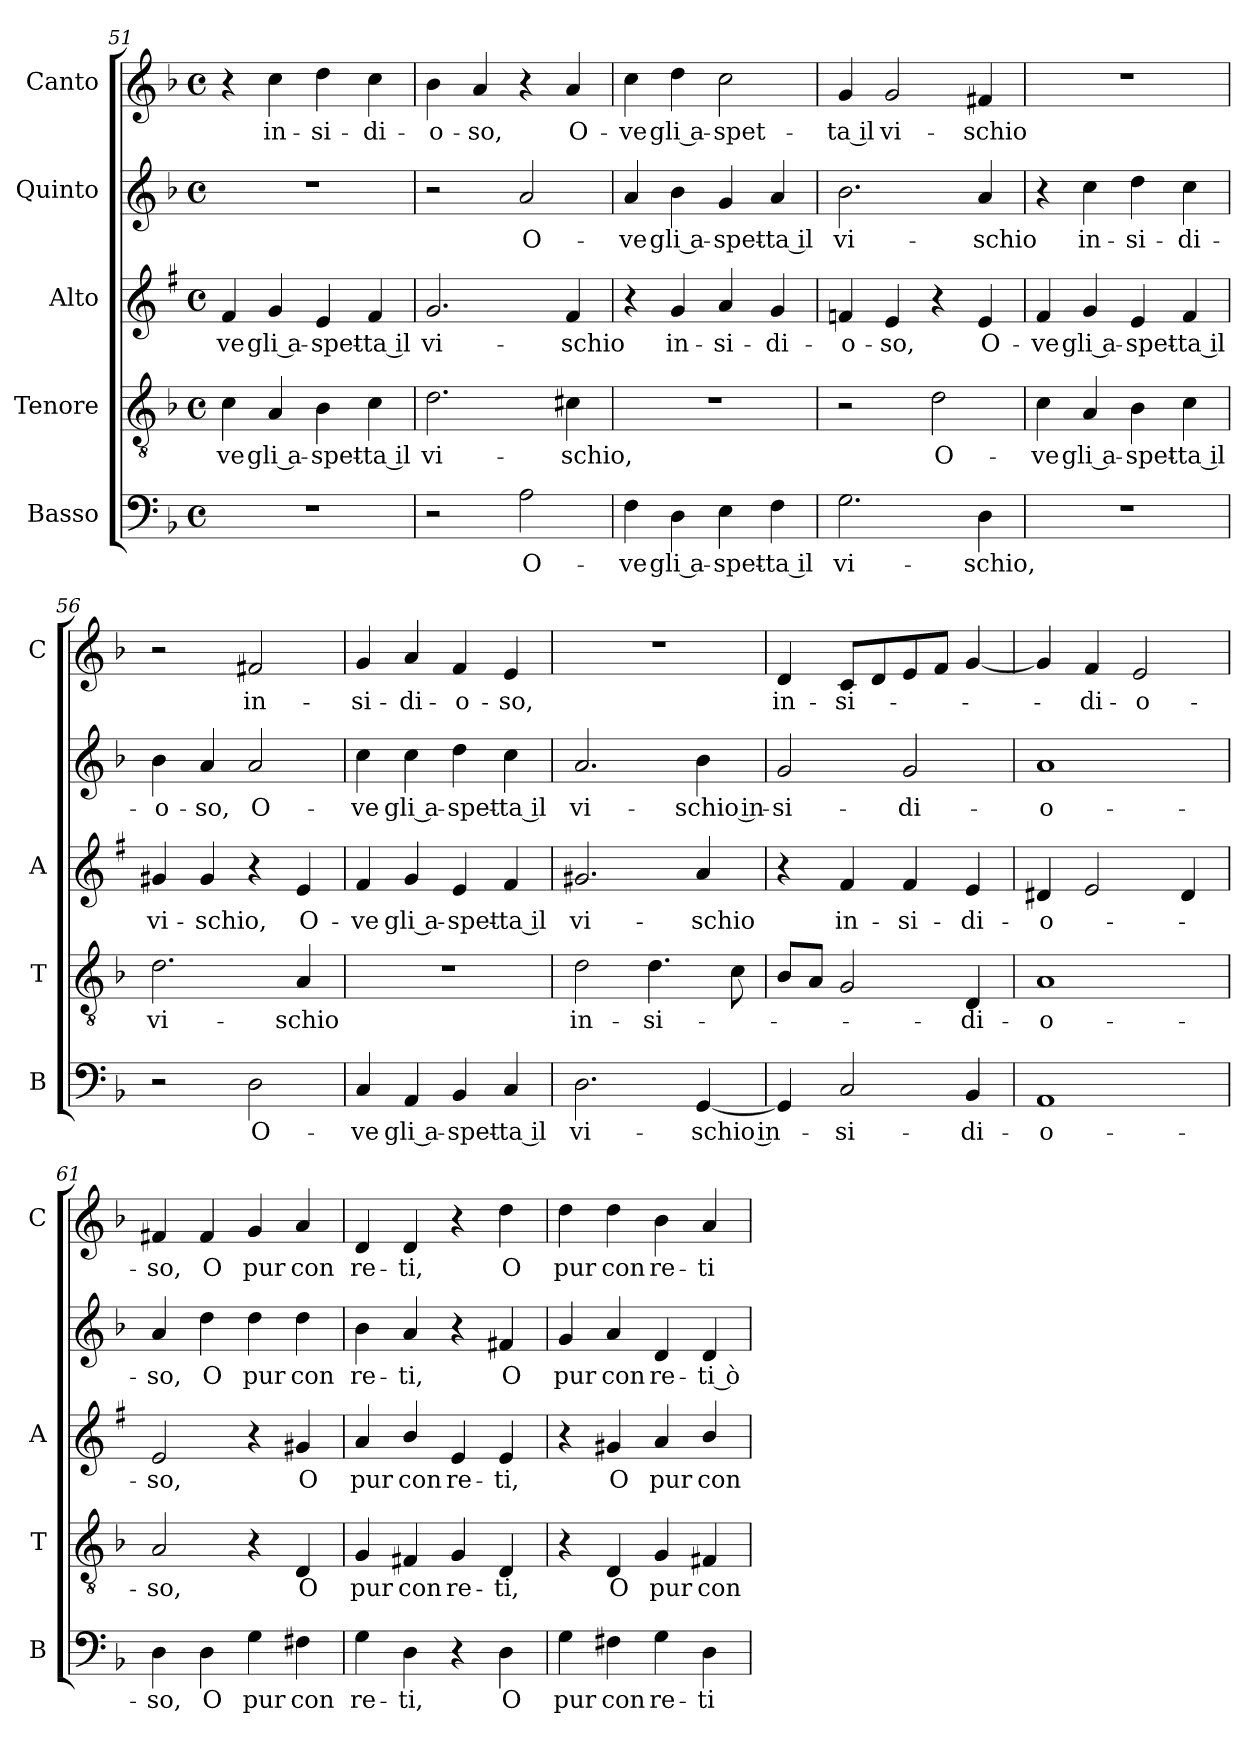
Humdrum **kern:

**kern	**text	**kern	**text	**kern	**text	**kern	**text	**kern	**text
*part5	*part5	*part4	*part4	*part3	*part3	*part2	*part2	*part1	*part1
*staff5	*staff5	*staff4	*staff4	*staff3	*staff3	*staff2	*staff2	*staff1	*staff1
*I"Basso	*	*I"Tenore	*	*I"Alto	*	*I"Quinto	*	*I"Canto	*
*I'B	*	*I'T	*	*I'A	*	*	*	*I'C	*
!!LO:PB:g=z
*clefF4	*	*clefGv2	*	*clefG2	*	*clefG2	*	*clefG2	*
*	*	*	*	*ITrd1c2	*	*	*	*	*
*k[b-]	*	*k[b-]	*	*k[b-]	*	*k[b-]	*	*k[b-]	*
*F:	*	*F:	*	*F:	*	*F:	*	*F:	*
*M4/4	*	*M4/4	*	*M4/4	*	*M4/4	*	*M4/4	*
*met(c)	*	*met(c)	*	*met(c)	*	*met(c)	*	*met(c)	*
=51	=51	=51	=51	=51	=51	=51	=51	=51	=51
!	!	!	!LO:LY:b	!	!LO:LY:b	!	!	!	!
1r	.	4c\	-ve	4e/	-ve	1r	.	4r	.
!	!	!	!LO:LY:b	!	!LO:LY:b	!	!	!	!LO:LY:b
.	.	4A/	gli a-	4f/	gli a-	.	.	4cc\	in-
!	!	!	!LO:LY:b	!	!LO:LY:b	!	!	!	!LO:LY:b
.	.	4B-\	-spet-	4d/	-spet-	.	.	4dd\	-si-
!	!	!	!LO:LY:b	!	!LO:LY:b	!	!	!	!LO:LY:b
.	.	4c\	-ta il	4e/	-ta il	.	.	4cc\	-di-
=52	=52	=52	=52	=52	=52	=52	=52	=52	=52
!	!	!	!LO:LY:b	!	!LO:LY:b	!	!	!	!LO:LY:b
2r	.	2.d\	vi-	2.f/	vi-	2r	.	4b-\	-o-
!	!	!	!	!	!	!	!	!	!LO:LY:b
.	.	.	.	.	.	.	.	4a/	-so,
!	!LO:LY:b	!	!	!	!	!	!LO:LY:b	!	!
2A\	O-	.	.	.	.	2a/	O-	4r	.
!	!	!	!LO:LY:b	!	!LO:LY:b	!	!	!	!LO:LY:b
.	.	4c#X\	-schio,	4e/	-schio	.	.	4a/	O-
=53	=53	=53	=53	=53	=53	=53	=53	=53	=53
!	!LO:LY:b	!	!	!	!	!	!LO:LY:b	!	!LO:LY:b
4F\	-ve	1r	.	4r	.	4a/	-ve	4cc\	-ve
!	!LO:LY:b	!	!	!	!LO:LY:b	!	!LO:LY:b	!	!LO:LY:b
4D\	gli a-	.	.	4f/	in-	4b-\	gli a-	4dd\	gli a-
!	!LO:LY:b	!	!	!	!LO:LY:b	!	!LO:LY:b	!	!LO:LY:b
4E\	-spet-	.	.	4g/	-si-	4g/	-spet-	2cc\	-spet-
!	!LO:LY:b	!	!	!	!LO:LY:b	!	!LO:LY:b	!	!
4F\	-ta il	.	.	4f/	-di-	4a/	-ta il	.	.
=54	=54	=54	=54	=54	=54	=54	=54	=54	=54
!	!LO:LY:b	!	!	!	!LO:LY:b	!	!LO:LY:b	!	!LO:LY:b
2.G\	vi-	2r	.	4e-X/	-o-	2.b-\	vi-	4g/	-ta il
!	!	!	!	!	!LO:LY:b	!	!	!	!LO:LY:b
.	.	.	.	4d/	-so,	.	.	2g/	vi-
!	!	!	!LO:LY:b	!	!	!	!	!	!
.	.	2d\	O-	4r	.	.	.	.	.
!	!LO:LY:b	!	!	!	!LO:LY:b	!	!LO:LY:b	!	!LO:LY:b
4D\	-schio,	.	.	4d/	O-	4a/	-schio	4f#X/	-schio
=55	=55	=55	=55	=55	=55	=55	=55	=55	=55
!	!	!	!LO:LY:b	!	!LO:LY:b	!	!	!	!
1r	.	4c\	-ve	4e/	-ve	4r	.	1r	.
!	!	!	!LO:LY:b	!	!LO:LY:b	!	!LO:LY:b	!	!
.	.	4A/	gli a-	4f/	gli a-	4cc\	in-	.	.
!	!	!	!LO:LY:b	!	!LO:LY:b	!	!LO:LY:b	!	!
.	.	4B-\	-spet-	4d/	-spet-	4dd\	-si-	.	.
!	!	!	!LO:LY:b	!	!LO:LY:b	!	!LO:LY:b	!	!
.	.	4c\	-ta il	4e/	-ta il	4cc\	-di-	.	.
=56	=56	=56	=56	=56	=56	=56	=56	=56	=56
!	!	!	!LO:LY:b	!	!LO:LY:b	!	!LO:LY:b	!	!
2r	.	2.d\	vi-	4f#X/	vi-	4b-\	-o-	2r	.
!	!	!	!	!	!LO:LY:b	!	!LO:LY:b	!	!
.	.	.	.	4f#/	-schio,	4a/	-so,	.	.
!	!LO:LY:b	!	!	!	!	!	!LO:LY:b	!	!LO:LY:b
2D\	O-	.	.	4r	.	2a/	O-	2f#X/	in-
!	!	!	!LO:LY:b	!	!LO:LY:b	!	!	!	!
.	.	4A/	-schio	4d/	O-	.	.	.	.
!!LO:LB:g=z
=57	=57	=57	=57	=57	=57	=57	=57	=57	=57
!	!LO:LY:b	!	!	!	!LO:LY:b	!	!LO:LY:b	!	!LO:LY:b
4C/	-ve	1r	.	4e/	-ve	4cc\	-ve	4g/	-si-
!	!LO:LY:b	!	!	!	!LO:LY:b	!	!LO:LY:b	!	!LO:LY:b
4AA/	gli a-	.	.	4f/	gli a-	4cc\	gli a-	4a/	-di-
!	!LO:LY:b	!	!	!	!LO:LY:b	!	!LO:LY:b	!	!LO:LY:b
4BB-/	-spet-	.	.	4d/	-spet-	4dd\	-spet-	4f/	-o-
!	!LO:LY:b	!	!	!	!LO:LY:b	!	!LO:LY:b	!	!LO:LY:b
4C/	-ta il	.	.	4e/	-ta il	4cc\	-ta il	4e/	-so,
=58	=58	=58	=58	=58	=58	=58	=58	=58	=58
!	!LO:LY:b	!	!LO:LY:b	!	!LO:LY:b	!	!LO:LY:b	!	!
2.D\	vi-	2d\	in-	2.f#X/	vi-	2.a/	vi-	1r	.
!	!	!	!LO:LY:b	!	!	!	!	!	!
.	.	4.d\	-si-	.	.	.	.	.	.
!	!LO:LY:b	!	!	!	!LO:LY:b	!	!LO:LY:b	!	!
[4GG/	-schio in-	.	.	4g/	-schio	4b-\	-schio in-	.	.
.	.	8c\	.	.	.	.	.	.	.
=59	=59	=59	=59	=59	=59	=59	=59	=59	=59
!	!	!	!	!	!	!	!LO:LY:b	!	!LO:LY:b
4GG/]	.	8B-/L	.	4r	.	2g/	-si-	4d/	in-
.	.	8A/J	.	.	.	.	.	.	.
!	!LO:LY:b	!	!	!	!LO:LY:b	!	!	!	!LO:LY:b
2C/	-si-	2G/	.	4e/	in-	.	.	8c/L	-si-
.	.	.	.	.	.	.	.	8d/	.
!	!	!	!	!	!LO:LY:b	!	!LO:LY:b	!	!
.	.	.	.	4e/	-si-	2g/	-di-	8e/	.
.	.	.	.	.	.	.	.	8f/J	.
!	!LO:LY:b	!	!LO:LY:b	!	!LO:LY:b	!	!	!	!
4BB-/	-di-	4D/	-di-	4d/	-di-	.	.	[4g/	.
=60	=60	=60	=60	=60	=60	=60	=60	=60	=60
!	!LO:LY:b	!	!LO:LY:b	!	!LO:LY:b	!	!LO:LY:b	!	!
1AA	-o-	1A	-o-	4c#X/	-o-	1a	-o-	4g/]	.
!	!	!	!	!	!	!	!	!	!LO:LY:b
.	.	.	.	2d/	.	.	.	4f/	-di-
!	!	!	!	!	!	!	!	!	!LO:LY:b
.	.	.	.	.	.	.	.	2e/	-o-
.	.	.	.	4c#/	.	.	.	.	.
=61	=61	=61	=61	=61	=61	=61	=61	=61	=61
!	!LO:LY:b	!	!LO:LY:b	!	!LO:LY:b	!	!LO:LY:b	!	!LO:LY:b
4D\	-so,	2A/	-so,	2d/	-so,	4a/	-so,	4f#X/	-so,
!	!LO:LY:b	!	!	!	!	!	!LO:LY:b	!	!LO:LY:b
4D\	O	.	.	.	.	4dd\	O	4f#/	O
!	!LO:LY:b	!	!	!	!	!	!LO:LY:b	!	!LO:LY:b
4G\	pur	4r	.	4r	.	4dd\	pur	4g/	pur
!	!LO:LY:b	!	!LO:LY:b	!	!LO:LY:b	!	!LO:LY:b	!	!LO:LY:b
4F#X\	con	4D/	O	4f#X/	O	4dd\	con	4a/	con
=62	=62	=62	=62	=62	=62	=62	=62	=62	=62
!	!LO:LY:b	!	!LO:LY:b	!	!LO:LY:b	!	!LO:LY:b	!	!LO:LY:b
4G\	re-	4G/	pur	4g/	pur	4b-\	re-	4d/	re-
!	!LO:LY:b	!	!LO:LY:b	!	!LO:LY:b	!	!LO:LY:b	!	!LO:LY:b
4D\	-ti,	4F#X/	con	4a/	con	4a/	-ti,	4d/	-ti,
!	!	!	!LO:LY:b	!	!LO:LY:b	!	!	!	!
4r	.	4G/	re-	4d/	re-	4r	.	4r	.
!	!LO:LY:b	!	!LO:LY:b	!	!LO:LY:b	!	!LO:LY:b	!	!LO:LY:b
4D\	O	4D/	-ti,	4d/	-ti,	4f#X/	O	4dd\	O
!!LO:LB:g=z
=63	=63	=63	=63	=63	=63	=63	=63	=63	=63
!	!LO:LY:b	!	!	!	!	!	!LO:LY:b	!	!LO:LY:b
4G\	pur	4r	.	4r	.	4g/	pur	4dd\	pur
!	!LO:LY:b	!	!LO:LY:b	!	!LO:LY:b	!	!LO:LY:b	!	!LO:LY:b
4F#X\	con	4D/	O	4f#X/	O	4a/	con	4dd\	con
!	!LO:LY:b	!	!LO:LY:b	!	!LO:LY:b	!	!LO:LY:b	!	!LO:LY:b
4G\	re-	4G/	pur	4g/	pur	4d/	re-	4b-\	re-
!	!LO:LY:b	!	!LO:LY:b	!	!LO:LY:b	!	!LO:LY:b	!	!LO:LY:b
4D\	-ti	4F#X/	con	4a/	con	4d/	-ti ò	4a/	-ti
=	=	=	=	=	=	=	=	=	=
*-	*-	*-	*-	*-	*-	*-	*-	*-	*-
